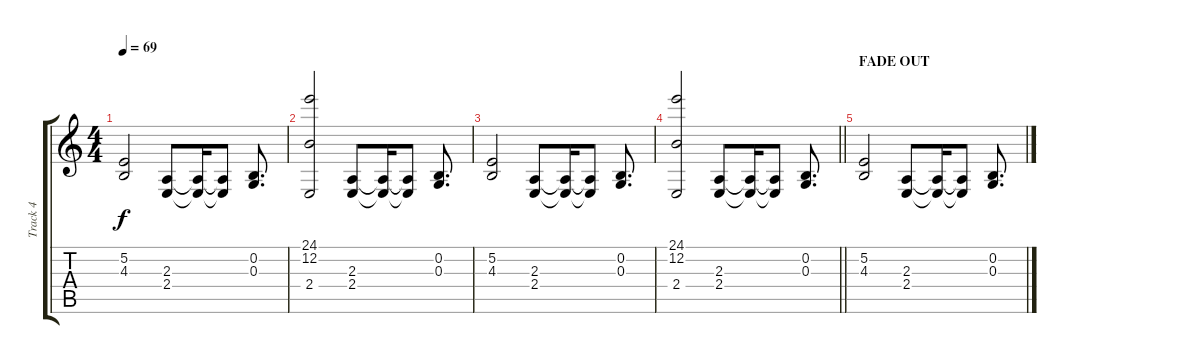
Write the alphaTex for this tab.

\track ("Track 4" "Track 4") {instrument drawbarorgan}
\staff {score tabs}
\tuning (E4 B3 G3 D3 A2 E2) {hide}
\ts (4 4)
\tempo 69
\clef g2
\ks c
(5.2 4.3).2{dy f} (2.3 2.4).8 (2.3{t} 2.4{t}).16 (2.3{t} 2.4{t}).8 (0.2 0.3).8{d} |
(24.1 12.2 2.4).2 (2.3 2.4).8 (2.3{t} 2.4{t}).16 (2.3{t} 2.4{t}).8 (0.2 0.3).8{d} |
(5.2 4.3).2 (2.3 2.4).8 (2.3{t} 2.4{t}).16 (2.3{t} 2.4{t}).8 (0.2 0.3).8{d} |
\barLineRight lightlight
(24.1 12.2 2.4).2 (2.3 2.4).8 (2.3{t} 2.4{t}).16 (2.3{t} 2.4{t}).8 (0.2 0.3).8{d} |
\section ("" "FADE OUT")
(5.2 4.3).2 (2.3 2.4).8 (2.3{t} 2.4{t}).16 (2.3{t} 2.4{t}).8 (0.2 0.3).8{d}
